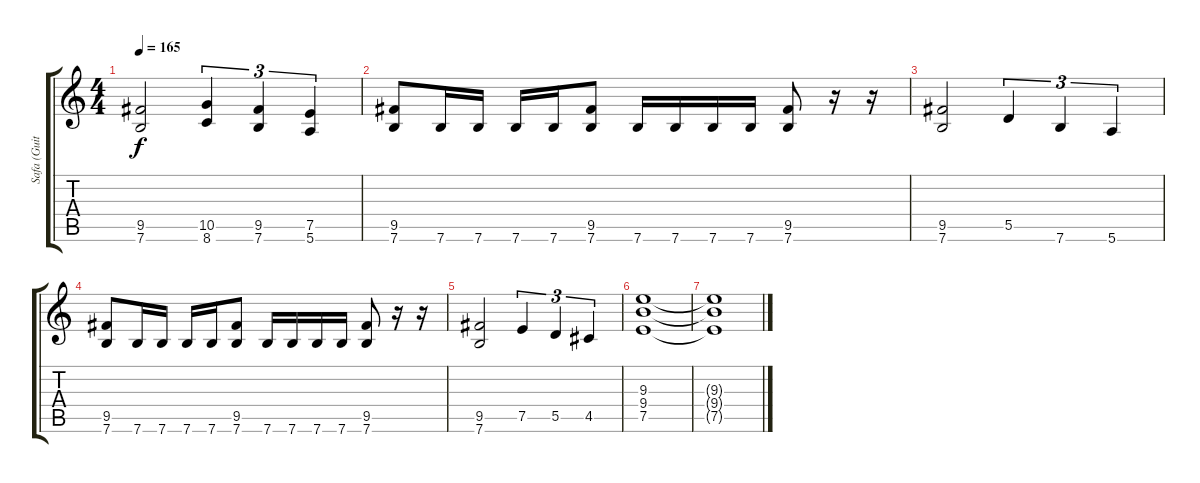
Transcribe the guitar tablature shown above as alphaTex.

\track ("Safa (Guitar 1)" "Safa (Guit") {instrument distortionguitar}
\staff {score tabs}
\tuning (E4 B3 G3 D3 A2 E2) {hide}
\ts (4 4)
\tempo 165
\clef g2
\ks c
(9.5 7.6).2{dy f} (10.5 8.6).4{tu (3 2)} (9.5 7.6).4{tu (3 2)} (7.5 5.6).4{tu (3 2)} |
(9.5 7.6).8 7.6.16 7.6.16 7.6.16 7.6.16 (9.5 7.6).8 7.6.16 7.6.16 7.6.16 7.6.16 (9.5 7.6).8 r.16 r.16 |
(9.5 7.6).2 5.5.4{tu (3 2)} 7.6.4{tu (3 2)} 5.6.4{tu (3 2)} |
(9.5 7.6).8 7.6.16 7.6.16 7.6.16 7.6.16 (9.5 7.6).8 7.6.16 7.6.16 7.6.16 7.6.16 (9.5 7.6).8 r.16 r.16 |
(9.5 7.6).2 7.5.4{tu (3 2)} 5.5.4{tu (3 2)} 4.5.4{tu (3 2)} |
(9.3 9.4 7.5).1 |
(9.3{t} 9.4{t} 7.5{t}).1
